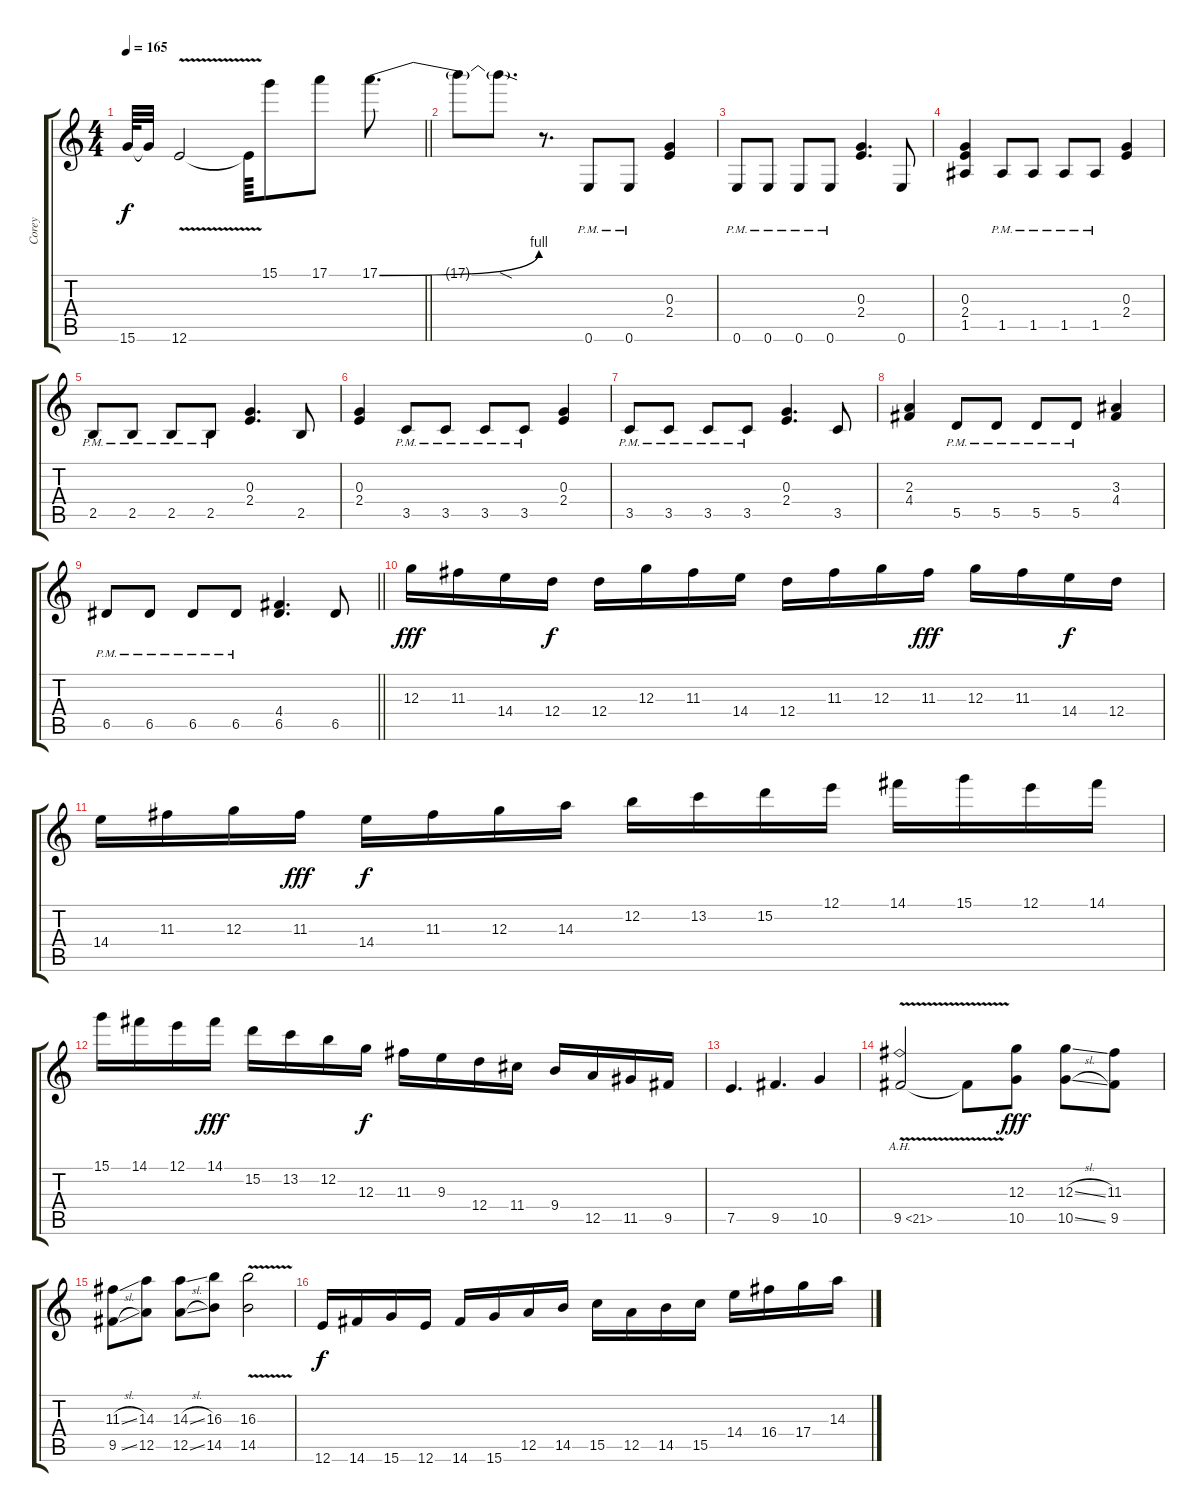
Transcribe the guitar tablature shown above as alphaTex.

\track ("Corey" "Corey") {instrument distortionguitar}
\staff {score tabs}
\tuning (E4 B3 G3 D3 A2 E2) {hide}
\ts (4 4)
\tempo 165
\clef g2
\barLineRight lightlight
\ks c
15.6{t}.64{dy f} 15.6{t}.32 12.6{v}.2 12.6{t}.64 15.1.8 17.1.8 17.1{be (bend 0 0 60 4)}.8{d} |
17.1{t}.8 17.1{sod t}.8{d} r.8{d} 0.6{pm}.8{volume 6} 0.6{pm}.8 (0.3 2.4).4 |
0.6{pm}.8 0.6{pm}.8 0.6{pm}.8 0.6{pm}.8 (0.3 2.4).4{d} 0.6.8 |
(0.3 2.4 1.5).4 1.5{pm}.8 1.5{pm}.8 1.5{pm}.8 1.5{pm}.8 (0.3 2.4).4 |
2.5{pm}.8 2.5{pm}.8 2.5{pm}.8 2.5{pm}.8 (0.3 2.4).4{d} 2.5.8 |
(0.3 2.4).4 3.5{pm}.8 3.5{pm}.8 3.5{pm}.8 3.5{pm}.8 (0.3 2.4).4 |
3.5{pm}.8 3.5{pm}.8 3.5{pm}.8 3.5{pm}.8 (0.3 2.4).4{d} 3.5.8 |
(2.3 4.4).4 5.5{pm}.8 5.5{pm}.8 5.5{pm}.8 5.5{pm}.8 (3.3 4.4).4 |
\barLineRight lightlight
6.5{pm}.8 6.5{pm}.8 6.5{pm}.8 6.5{pm}.8 (4.4 6.5).4{d} 6.5.8 |
12.3.16{dy fff volume 16} 11.3.16 14.4.16 12.4.16{dy f} 12.4.16 12.3.16 11.3.16 14.4.16 12.4.16 11.3.16 12.3.16 11.3.16{dy fff} 12.3.16 11.3.16 14.4.16{dy f} 12.4.16 |
14.4.16 11.3.16 12.3.16 11.3.16{dy fff} 14.4.16{dy f} 11.3.16 12.3.16 14.3.16 12.2.16 13.2.16 15.2.16 12.1.16 14.1.16 15.1.16 12.1.16 14.1.16 |
15.1.16 14.1.16 12.1.16 14.1.16{dy fff} 15.2.16 13.2.16 12.2.16 12.3.16{dy f} 11.3.16 9.3.16 12.4.16 11.4.16 9.4.16 12.5.16 11.5.16 9.5.16 |
7.5.4{d} 9.5.4{d} 10.5.4 |
9.5{ah 12 v}.2 9.5{t}.8 (12.3 10.5).8{dy fff} (12.3{sl} 10.5{sl}).8 (11.3 9.5).8 |
(11.3{sl} 9.5{sl}).8 (14.3 12.5).8 (14.3{sl} 12.5{sl}).8 (16.3 14.5).8 (16.3{v} 14.5).2 |
12.6.16{dy f} 14.6.16 15.6.16 12.6.16 14.6.16 15.6.16 12.5.16 14.5.16 15.5.16 12.5.16 14.5.16 15.5.16 14.4.16 16.4.16 17.4.16 14.3.16
